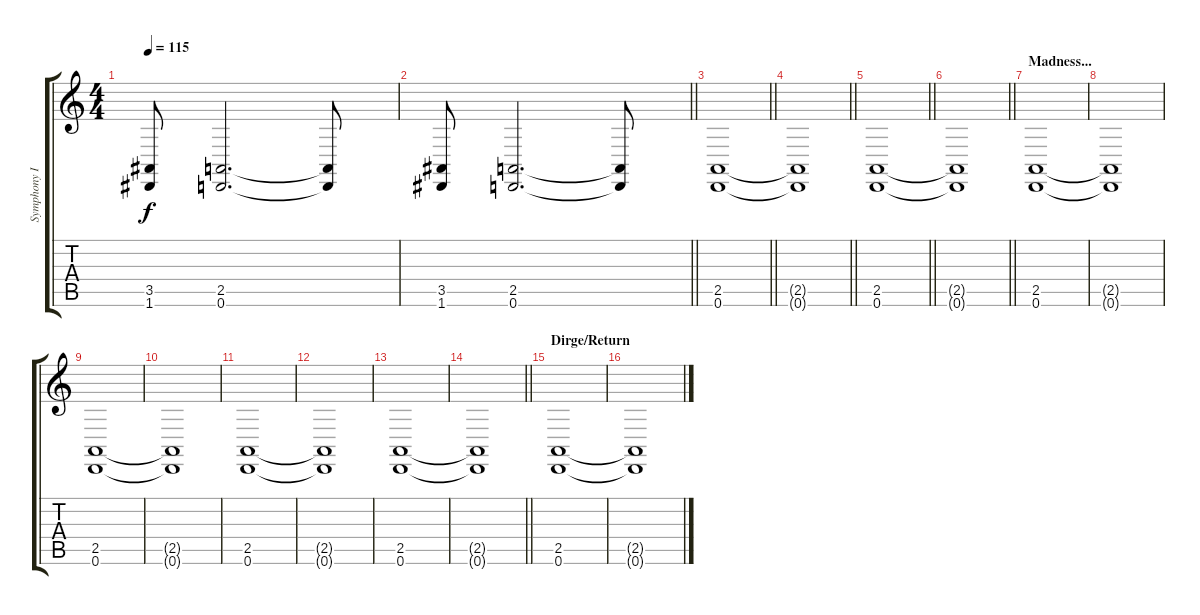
\track ("Symphony I" "Symphony I") {instrument stringensemble1}
\staff {score tabs}
\tuning (D4 A3 F3 C3 G2 D2) {hide}
\ts (4 4)
\tempo 115
\clef g2
\ks c
(3.5 1.6).8{dy f} (2.5 0.6).2{d} (2.5{t} 0.6{t}).8 |
\barLineRight lightlight
(3.5 1.6).8 (2.5 0.6).2{d} (2.5{t} 0.6{t}).8 |
\barLineRight lightlight
(2.5 0.6).1 |
\barLineRight lightlight
(2.5{t} 0.6{t}).1 |
\barLineRight lightlight
(2.5 0.6).1 |
\barLineRight lightlight
(2.5{t} 0.6{t}).1 |
\section ("" "Madness...")
(2.5 0.6).1 |
(2.5{t} 0.6{t}).1 |
(2.5 0.6).1 |
(2.5{t} 0.6{t}).1 |
(2.5 0.6).1 |
(2.5{t} 0.6{t}).1 |
(2.5 0.6).1 |
\barLineRight lightlight
(2.5{t} 0.6{t}).1 |
\section ("" "Dirge/Return")
(2.5 0.6).1 |
(2.5{t} 0.6{t}).1
